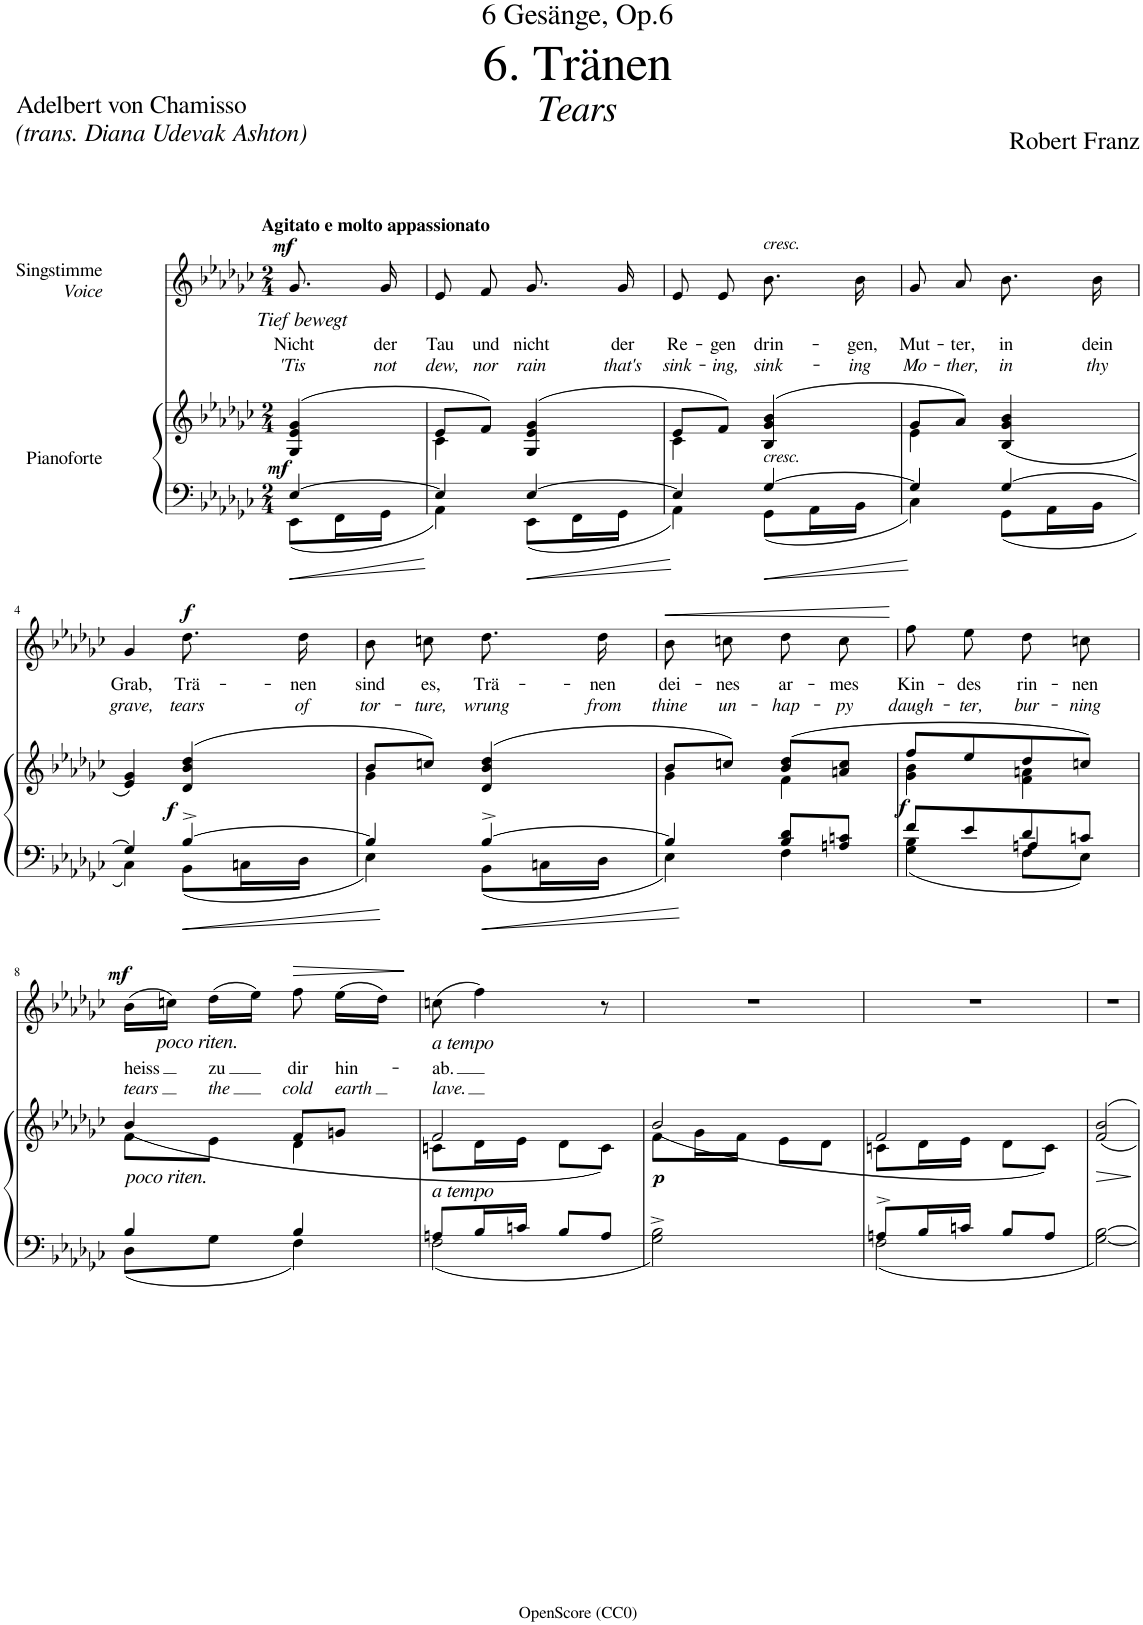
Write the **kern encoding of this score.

**kern	**kern	**dynam	**kern	**text	**text	**dynam
*part2	*part2	*part2	*part1	*part1	*part1	*part1
*staff3	*staff2	*staff2/3	*staff1	*staff1	*staff1	*staff1
*I"Pianoforte	*	*	*I"Singstimme Voice	*	*	*
*I'Pno	*	*	*	*	*	*
*clefF4	*clefG2	*	*clefG2	*	*	*
*k[b-e-a-d-g-c-]	*k[b-e-a-d-g-c-]	*	*k[b-e-a-d-g-c-]	*	*	*
*M2/4	*M2/4	*	*M2/4	*	*	*
=	=	=	=	=	=	=
*^	*	*	*	*	*	*
!	!	!	!	!LO:TX:a:B:t=Agitato e molto appassionato	!	!	!
!	!	!	!	!LO:TX:b:i:t=Tief bewegt	!	!	!
!	!	!	!LO:DY:b	!	!LO:LY:b	!LO:LY:b	!LO:DY:a
[4E-/	8EE-\L	(4G-/ 4e-/ 4g-/	mf	8.g-/	Nicht	'Tis	mf
.	16FF\L	.	.	.	.	.	.
!	!	!	!	!	!LO:LY:b	!LO:LY:b	!
.	16GG-\JJ	.	.	16g-/	der	not	.
=1	=1	=1	=1	=1	=1	=1	=1
*	*	*^	*	*	*	*	*
!	!	!	!	!	!	!LO:LY:b	!LO:LY:b	!
4E-/]	4AA-\	8e-/L	4c-\	.	8e-/	Tau	dew,	.
!	!	!	!	!	!	!LO:LY:b	!LO:LY:b	!
.	.	8f/J)	.	.	8f/	und	nor	.
!	!	!	!	!	!	!LO:LY:b	!LO:LY:b	!
[4E-/	8EE-\L	(4G-/ 4e-/ 4g-/	4ryy	.	8.g-/	nicht	rain	.
.	16FF\L	.	.	.	.	.	.	.
!	!	!	!	!	!	!LO:LY:b	!LO:LY:b	!
.	16GG-\JJ	.	.	.	16g-/	der	that's	.
=2	=2	=2	=2	=2	=2	=2	=2	=2
!	!	!	!	!	!	!LO:LY:b	!LO:LY:b	!
4E-/]	4AA-\	8e-/L	4c-\	.	8e-/	Re-	sink-	.
!	!	!	!	!	!	!LO:LY:b	!LO:LY:b	!
.	.	8f/J)	.	.	8e-/	-gen	-ing,	.
!	!	!	!	!	!LO:TX:a:i:t=cresc.	!	!	!
!	!	!LO:TX:b:i:t=cresc.	!	!	!	!	!	!
!	!	!	!	!	!	!LO:LY:b	!LO:LY:b	!
[4G-/	8GG-\L	(4B-/ 4g-/ 4b-/	4ryy	.	8.b-\	drin-	sink-	.
.	16AA-\L	.	.	.	.	.	.	.
!	!	!	!	!	!	!LO:LY:b	!LO:LY:b	!
.	16BB-\JJ	.	.	.	16b-\	-gen,	-ing	.
=3	=3	=3	=3	=3	=3	=3	=3	=3
!	!	!	!	!	!	!LO:LY:b	!LO:LY:b	!
4G-/]	4C-\	8g-/L	4e-\	.	8g-/	Mut-	Mo-	.
!	!	!	!	!	!	!LO:LY:b	!LO:LY:b	!
.	.	8a-/J)	.	.	8a-/	-ter,	-ther,	.
!	!	!	!	!	!	!LO:LY:b	!LO:LY:b	!
[4G-/	8GG-\L	(4B-/ 4g-/ 4b-/	4ryy	.	8.b-\	in	in	.
.	16AA-\L	.	.	.	.	.	.	.
!	!	!	!	!	!	!LO:LY:b	!LO:LY:b	!
.	16BB-\JJ	.	.	.	16b-\	dein	thy	.
*	*	*v	*v	*	*	*	*	*
!!LO:LB:g=z
=4	=4	=4	=4	=4	=4	=4	=4
!	!	!	!	!	!LO:LY:b	!LO:LY:b	!
4G-/]	4C-\	4e-/ 4g-/)	.	4g-/	Grab,	grave,	.
!	!	!	!LO:DY:b	!	!LO:LY:b	!LO:LY:b	!LO:DY:a
[4B-^/	8BB-\L	(>4d-/ 4b-/ 4dd-/	f	8.dd-\	Trä-	tears	f
.	16Cn\L	.	.	.	.	.	.
!	!	!	!	!	!LO:LY:b	!LO:LY:b	!
.	16D-\JJ	.	.	16dd-\	-nen	of	.
=5	=5	=5	=5	=5	=5	=5	=5
*	*	*^	*	*	*	*	*
!	!	!	!	!	!	!LO:LY:b	!LO:LY:b	!
4B-/]	4E-\	8b-/L	4g-\	.	8b-\	sind	tor-	.
!	!	!	!	!	!	!LO:LY:b	!LO:LY:b	!
.	.	8ccn/J)	.	.	8ccn\	es,	-ture,	.
!	!	!	!	!	!	!LO:LY:b	!LO:LY:b	!
[4B-^/	8BB-\L	(4d-/ 4b-/ 4dd-/	4ryy	.	8.dd-\	Trä-	wrung	.
.	16Cn\L	.	.	.	.	.	.	.
!	!	!	!	!	!	!LO:LY:b	!LO:LY:b	!
.	16D-\JJ	.	.	.	16dd-\	-nen	from	.
=6	=6	=6	=6	=6	=6	=6	=6	=6
!	!	!	!	!	!	!LO:LY:b	!LO:LY:b	!LO:HP:b
4B-/]	4E-\	8b-/L	4g-\	.	8b-\	dei-	thine	<
!	!	!	!	!	!	!LO:LY:b	!LO:LY:b	!
.	.	8ccn/J)	.	.	8ccn\	-nes	un-	.
!	!	!	!	!	!	!LO:LY:b	!LO:LY:b	!
8B-/ 8d-/L	4F\	(8b-/ 8dd-/L	4f\	.	8dd-\	ar-	-hap-	.
!	!	!	!	!	!	!LO:LY:b	!LO:LY:b	!
8An/ 8cn/J	.	8an/ 8cc/J	.	.	8cc\	-mes	-py	.
*v	*v	*	*	*	*	*	*	*
*	*v	*v	*	*	*	*	*
.	.	.	.	.	.	[
=7	=7	=7	=7	=7	=7	=7
*^	*^	*	*	*	*	*
*	*^	*	*	*	*	*	*	*
!	!	!	!	!	!LO:DY:b	!	!LO:LY:b	!LO:LY:b	!
8f/L	4G-\ 4B-\	4ryy	8ff/L	4g-\ 4b-\	f	8ff\	Kin-	daugh-	.
!	!	!	!	!	!	!	!LO:LY:b	!LO:LY:b	!
8e-/	.	.	8ee-/	.	.	8ee-\	-des	-ter,	.
!	!	!	!	!	!	!	!LO:LY:b	!LO:LY:b	!
8d-/	8F\L	4An/	8dd-/	4f\ 4an\	.	8dd-\	rin-	bur-	.
!	!	!	!	!	!	!	!LO:LY:b	!LO:LY:b	!
8cn/J	8E-\J	.	8ccn/J)	.	.	8ccn\	-nen	-ning	.
*	*v	*v	*	*	*	*	*	*	*
!!LO:LB:g=z
=8	=8	=8	=8	=8	=8	=8	=8	=8
!	!	!LO:TX:b:i:t=poco riten.	!	!	!	!	!	!
!	!	!	!	!	!	!LO:LY:b	!LO:LY:b	!LO:DY:a
4B-/	8D-\L	(4b-/	8f\L	.	(16b-\LL	heiss	tears	mf
!	!	!	!	!	!LO:TX:b:i:t=poco riten.	!	!	!
.	.	.	.	.	16ccn\JJ)	.	.	.
!	!	!	!	!	!	!LO:LY:b	!LO:LY:b	!
.	8G-\J	.	8e-\J	.	(16dd-\LL	zu	the	.
.	.	.	.	.	16ee-\JJ)	.	.	.
!	!	!	!	!	!	!LO:LY:b	!LO:LY:b	!LO:HP:b
4B-/	4F\	8f/L	4d-\	.	8ff\	dir	cold	>
!	!	!	!	!	!	!LO:LY:b	!LO:LY:b	!
.	.	8gn/J	.	.	(16ee-\LL	hin-	earth	.
.	.	.	.	.	16dd-\JJ)	.	.	.
*v	*v	*	*	*	*	*	*	*
*	*v	*v	*	*	*	*	*
.	.	.	.	.	.	]
=9	=9	=9	=9	=9	=9	=9
*^	*^	*	*	*	*	*
!	!	!	!	!	!LO:TX:b:i:t=a tempo	!	!	!
!	!	!LO:TX:b:i:t=a tempo	!	!	!	!	!	!
!	!	!	!	!	!	!LO:LY:b	!LO:LY:b	!
8An/L	2F\	2f/	8cn\L	.	(8ccn\	-ab.	lave.	.
16B-/L	.	.	16d-\L	.	4ff\)	.	.	.
16cn/JJ	.	.	16e-\JJ	.	.	.	.	.
8B-/L	.	.	8d-\L	.	.	.	.	.
8A/J	.	.	8c\J)	.	8r	.	.	.
*v	*v	*	*	*	*	*	*	*
=10	=10	=10	=10	=10	=10	=10	=10
!	!	!	!LO:DY:b	!	!	!	!
2G-\^ 2B-\^	(2b-/	8f\L	p	2r	.	.	.
.	.	16g-\L	.	.	.	.	.
.	.	16f\JJ	.	.	.	.	.
.	.	8e-\L	.	.	.	.	.
.	.	8d-\J	.	.	.	.	.
=11	=11	=11	=11	=11	=11	=11	=11
*^	*	*	*	*	*	*	*
8An^/L	2F\	2f/	8cn\L	.	2r	.	.	.
16B-/L	.	.	16d-\L	.	.	.	.	.
16cn/JJ	.	.	16e-\JJ	.	.	.	.	.
8B-/L	.	.	8d-\L	.	.	.	.	.
8A/J	.	.	8c\J)	.	.	.	.	.
*v	*v	*	*	*	*	*	*	*
=12	=12	=12	=12	=12	=12	=12	=12
!	!	!	!LO:HP:b	!	!	!	!
*	*v	*v	*	*	*	*	*
[2G-\ [>2B-\	2f/ 2b-/	>	2r	.	.	.
.	.	]	.	.	.	.
=	=	=	=	=	=	=
*-	*-	*-	*-	*-	*-	*-
